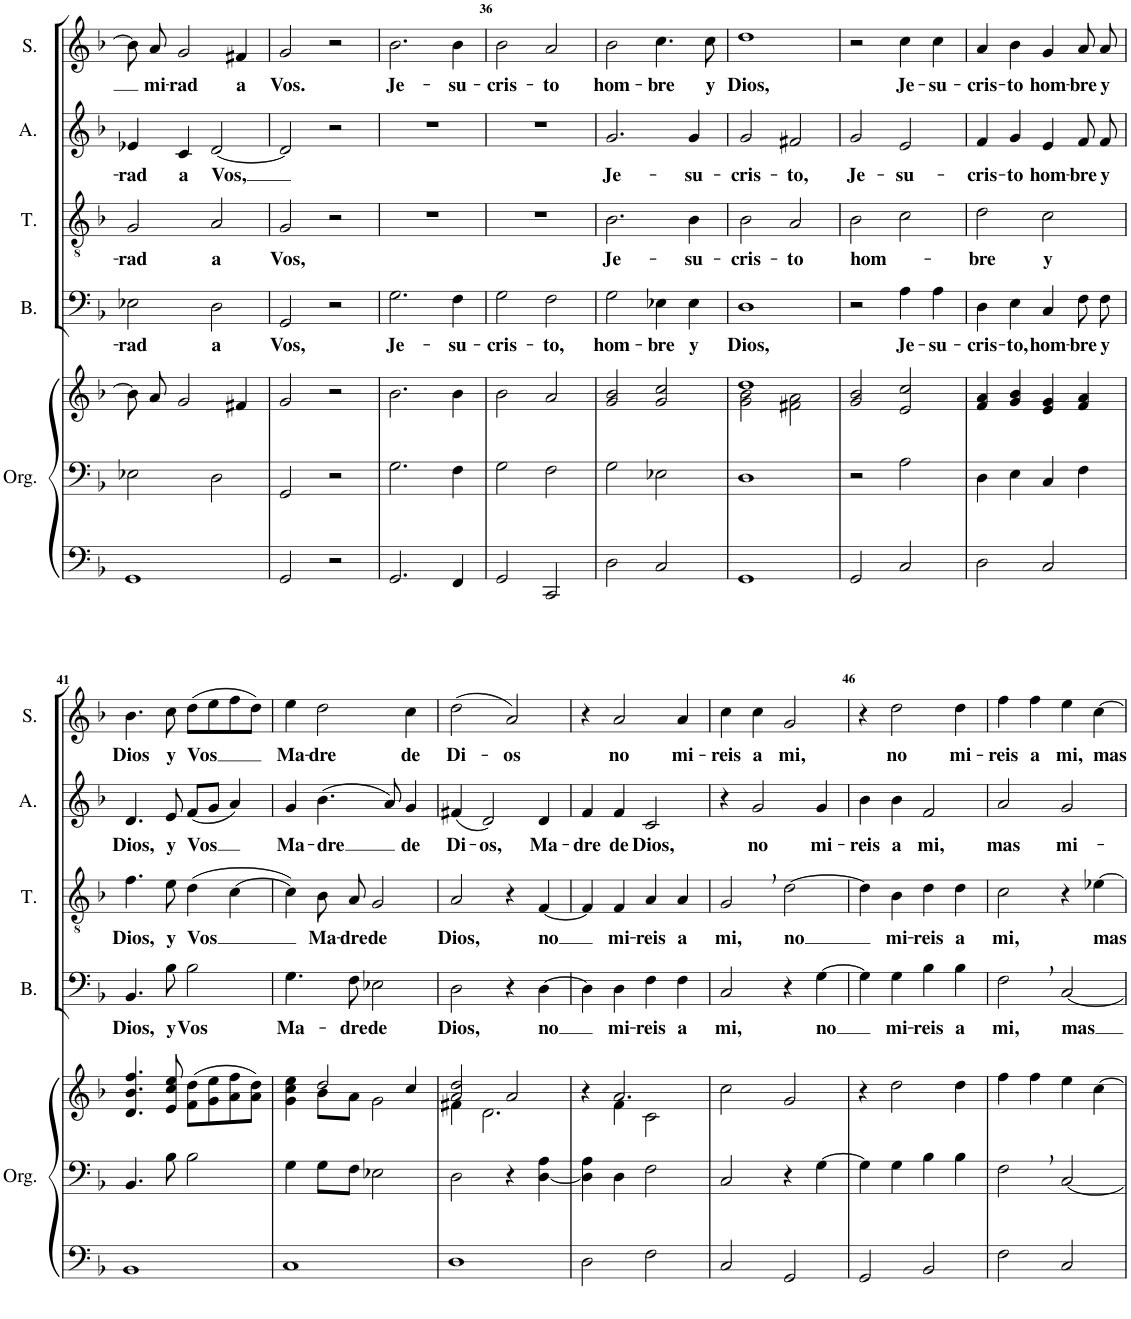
**kern	**kern	**kern	**kern	**text	**kern	**text	**kern	**text	**kern	**text
*part5	*part5	*part5	*part4	*part4	*part3	*part3	*part2	*part2	*part1	*part1
*staff7	*staff6	*staff5	*staff4	*staff4	*staff3	*staff3	*staff2	*staff2	*staff1	*staff1
*I"Orgue	*	*	*I"Bass	*	*I"Ténor	*	*I"Alto	*	*I"Soprano	*
*I'Org.	*	*	*I'B.	*	*I'T.	*	*I'A.	*	*I'S.	*
!!LO:PB:g=z
*clefF4	*clefF4	*clefG2	*clefF4	*	*clefGv2	*	*clefG2	*	*clefG2	*
*k[b-]	*k[b-]	*k[b-]	*k[b-]	*	*k[b-]	*	*k[b-]	*	*k[b-]	*
*M2/2	*M2/2	*M2/2	*M2/2	*	*M2/2	*	*M2/2	*	*M2/2	*
*met(c|)	*met(c|)	*met(c|)	*met(c|)	*	*met(c|)	*	*met(c|)	*	*met(c|)	*
=33	=33	=33	=33	=33	=33	=33	=33	=33	=33	=33
!	!	!	!	!LO:LY:b	!	!LO:LY:b	!	!LO:LY:b	!	!
1GG	2E-X\	8b-\]	2E-X\	-rad	2G/	-rad	4e-X/	-rad	8b-\]	.
!	!	!	!	!	!	!	!	!	!	!LO:LY:b
.	.	8a/	.	.	.	.	.	.	8a/	mi-
!	!	!	!	!	!	!	!	!LO:LY:b	!	!LO:LY:b
.	.	2g/	.	.	.	.	4c/	a	2g/	-rad
!	!	!	!	!LO:LY:b	!	!LO:LY:b	!	!LO:LY:b	!	!
.	2D\	.	2D\	a	2A/	a	[2d/	Vos,	.	.
!	!	!	!	!	!	!	!	!	!	!LO:LY:b
.	.	4f#X/	.	.	.	.	.	.	4f#X/	a
=34	=34	=34	=34	=34	=34	=34	=34	=34	=34	=34
!	!	!	!	!LO:LY:b	!	!LO:LY:b	!	!	!	!LO:LY:b
2GG/	2GG/	2g/	2GG/	Vos,	2G/	Vos,	2d/]	.	2g/	Vos.
2r	2r	2r	2r	.	2r	.	2r	.	2r	.
=35	=35	=35	=35	=35	=35	=35	=35	=35	=35	=35
!	!	!	!	!LO:LY:b	!	!	!	!	!	!LO:LY:b
2.GG/	2.G\	2.b-\	2.G\	Je-	1r	.	1r	.	2.b-\	Je-
!	!	!	!	!LO:LY:b	!	!	!	!	!	!LO:LY:b
4FF/	4F\	4b-\	4F\	-su-	.	.	.	.	4b-\	-su-
=36	=36	=36	=36	=36	=36	=36	=36	=36	=36	=36
!	!	!	!	!LO:LY:b	!	!	!	!	!	!LO:LY:b
2GG/	2G\	2b-\	2G\	-cris-	1r	.	1r	.	2b-\	-cris-
!	!	!	!	!LO:LY:b	!	!	!	!	!	!LO:LY:b
2CC/	2F\	2a/	2F\	-to,	.	.	.	.	2a/	-to
=37	=37	=37	=37	=37	=37	=37	=37	=37	=37	=37
!	!	!	!	!LO:LY:b	!	!LO:LY:b	!	!LO:LY:b	!	!LO:LY:b
2D\	2G\	2g/ 2b-/	2G\	hom-	2.B-\	Je-	2.g/	Je-	2b-\	hom-
!	!	!	!	!LO:LY:b	!	!	!	!	!	!LO:LY:b
2C/	2E-X\	2g/ 2cc/	4E-X\	-bre	.	.	.	.	4.cc\	-bre
!	!	!	!	!LO:LY:b	!	!LO:LY:b	!	!LO:LY:b	!	!
.	.	.	4E-\	y	4B-\	-su-	4g/	-su-	.	.
!	!	!	!	!	!	!	!	!	!	!LO:LY:b
.	.	.	.	.	.	.	.	.	8cc\	y
=38	=38	=38	=38	=38	=38	=38	=38	=38	=38	=38
*	*	*^	*	*	*	*	*	*	*	*
!	!	!	!	!	!LO:LY:b	!	!LO:LY:b	!	!LO:LY:b	!	!LO:LY:b
1GG	1D	1dd	2g\ 2b-\	1D	Dios,	2B-\	-cris-	2g/	-cris-	1dd	Dios,
!	!	!	!	!	!	!	!LO:LY:b	!	!LO:LY:b	!	!
.	.	.	2f#X\ 2a\	.	.	2A/	-to	2f#X/	-to,	.	.
=39	=39	=39	=39	=39	=39	=39	=39	=39	=39	=39	=39
!	!	!	!	!	!	!	!LO:LY:b	!	!LO:LY:b	!	!
*	*	*v	*v	*	*	*	*	*	*	*	*
2GG/	2r	2g/ 2b-/	2r	.	2B-\	hom-	2g/	Je-	2r	.
!	!	!	!	!LO:LY:b	!	!	!	!LO:LY:b	!	!LO:LY:b
2C/	2A\	2e/ 2cc/	4A\	Je-	2c\	.	2e/	-su-	4cc\	Je-
!	!	!	!	!LO:LY:b	!	!	!	!	!	!LO:LY:b
.	.	.	4A\	-su-	.	.	.	.	4cc\	-su-
=40	=40	=40	=40	=40	=40	=40	=40	=40	=40	=40
!	!	!	!	!LO:LY:b	!	!LO:LY:b	!	!LO:LY:b	!	!LO:LY:b
2D\	4D\	4f/ 4a/	4D\	-cris-	2d\	-bre	4f/	-cris-	4a/	-cris-
!	!	!	!	!LO:LY:b	!	!	!	!LO:LY:b	!	!LO:LY:b
.	4E\	4g/ 4b-/	4E\	-to,	.	.	4g/	-to	4b-\	-to
!	!	!	!	!LO:LY:b	!	!LO:LY:b	!	!LO:LY:b	!	!LO:LY:b
2C/	4C/	4e/ 4g/	4C/	hom-	2c\	y	4e/	hom-	4g/	hom-
!	!	!	!	!LO:LY:b	!	!	!	!LO:LY:b	!	!LO:LY:b
.	4F\	4f/ 4a/	8F\L	-bre	.	.	8f/	-bre	8a/	-bre
!	!	!	!	!LO:LY:b	!	!	!	!LO:LY:b	!	!LO:LY:b
.	.	.	8F\J	y	.	.	8f/	y	8a/	y
!!LO:LB:g=z
=41	=41	=41	=41	=41	=41	=41	=41	=41	=41	=41
!	!	!	!	!LO:LY:b	!	!LO:LY:b	!	!LO:LY:b	!	!LO:LY:b
1BB-	4.BB-/	4.d/ 4.b-/ 4.ff/	4.BB-/	Dios,	4.f\	Dios,	4.d/	Dios,	4.b-\	Dios
!	!	!	!	!LO:LY:b	!	!LO:LY:b	!	!LO:LY:b	!	!LO:LY:b
.	8B-\	8e/ 8cc/ 8ee/	8B-\	y	8e\	y	8e/	y	8cc\	y
!	!	!	!	!LO:LY:b	!	!LO:LY:b	!	!LO:LY:b	!	!LO:LY:b
.	2B-\	(8f\ 8dd\L	2B-\	Vos	(4d\	Vos	(8f/L	Vos	(8dd\L	Vos
.	.	8g\ 8ee\	.	.	.	.	8g/J	.	8ee\	.
.	.	8a\ 8ff\	.	.	[4c\	.	4a/)	.	8ff\	.
.	.	8a\ 8dd\J)	.	.	.	.	.	.	8dd\J)	.
=42	=42	=42	=42	=42	=42	=42	=42	=42	=42	=42
*	*	*^	*	*	*	*	*	*	*	*
!	!	!	!	!	!LO:LY:b	!	!	!	!LO:LY:b	!	!LO:LY:b
1C	4G\	4g\ 4cc\ 4ee\	4ryy	4.G\	Ma-	4c\])	.	4g/	Ma-	4ee\	Ma-
!	!	!	!	!	!	!	!LO:LY:b	!	!LO:LY:b	!	!LO:LY:b
.	8G\L	2dd/	8b-\L	.	.	8B-/L	Ma-	(4.b-\	-dre	2dd\	-dre
!	!	!	!	!	!LO:LY:b	!	!LO:LY:b	!	!	!	!
.	8F\J	.	8a\J	8F\	-dre	8A/J	-dre	.	.	.	.
!	!	!	!	!	!LO:LY:b	!	!LO:LY:b	!	!	!	!
.	2E-X\	.	2g\	2E-X\	de	2G/	de	.	.	.	.
.	.	.	.	.	.	.	.	8a/)	.	.	.
!	!	!	!	!	!	!	!	!	!LO:LY:b	!	!LO:LY:b
.	.	4cc/	.	.	.	.	.	4g/	de	4cc\	de
=43	=43	=43	=43	=43	=43	=43	=43	=43	=43	=43	=43
!	!	!	!	!	!LO:LY:b	!	!LO:LY:b	!	!LO:LY:b	!	!LO:LY:b
1D	2D\	2a/ 2dd/	4f#X\	2D\	Dios,	2A/	Dios,	(4f#X/	Di-	(2dd\	Di-
!	!	!	!	!	!	!	!	!	!LO:LY:b	!	!
.	.	.	2.d\	.	.	.	.	2d/)	-os,	.	.
!	!	!	!	!	!	!	!	!	!	!	!LO:LY:b
.	4r	2a/	.	4r	.	4r	.	.	.	2a/)	-os
!	!	!	!	!	!LO:LY:b	!	!LO:LY:b	!	!LO:LY:b	!	!
.	[4D\ 4A\	.	.	[4D\	no	[4F/	no	4d/	Ma-	.	.
=44	=44	=44	=44	=44	=44	=44	=44	=44	=44	=44	=44
!	!	!	!	!	!	!	!	!	!LO:LY:b	!	!
2D\	4D\] 4A\	4r	4ryy	4D\]	.	4F/]	.	4f/	-dre	4r	.
!	!	!	!	!	!LO:LY:b	!	!LO:LY:b	!	!LO:LY:b	!	!LO:LY:b
.	4D\	2.a/	4f\	4D\	mi-	4F/	mi-	4f/	de	2a/	no
!	!	!	!	!	!LO:LY:b	!	!LO:LY:b	!	!LO:LY:b	!	!
2F\	2F\	.	2c\	4F\	-reis	4A/	-reis	2c/	Dios,	.	.
!	!	!	!	!	!LO:LY:b	!	!LO:LY:b	!	!	!	!LO:LY:b
.	.	.	.	4F\	a	4A/	a	.	.	4a/	mi-
*	*	*v	*v	*	*	*	*	*	*	*	*
=45	=45	=45	=45	=45	=45	=45	=45	=45	=45	=45
!	!	!	!	!LO:LY:b	!	!LO:LY:b	!	!	!	!LO:LY:b
2C/	2C/	2cc\	2C/	mi,	2G,/	mi,	4r	.	4cc\	-reis
!	!	!	!	!	!	!	!	!LO:LY:b	!	!LO:LY:b
.	.	.	.	.	.	.	2g/	no	4cc\	a
!	!	!	!	!	!	!LO:LY:b	!	!	!	!LO:LY:b
2GG/	4r	2g/	4r	.	[2d\	no	.	.	2g/	mi,
!	!	!	!	!LO:LY:b	!	!	!	!LO:LY:b	!	!
.	[4G\	.	[4G\	no	.	.	4g/	mi-	.	.
=46	=46	=46	=46	=46	=46	=46	=46	=46	=46	=46
!	!	!	!	!	!	!	!	!LO:LY:b	!	!
2GG/	4G\]	4r	4G\]	.	4d\]	.	4b-\	-reis	4r	.
!	!	!	!	!LO:LY:b	!	!LO:LY:b	!	!LO:LY:b	!	!LO:LY:b
.	4G\	2dd\	4G\	mi-	4B-\	mi-	4b-\	a	2dd\	no
!	!	!	!	!LO:LY:b	!	!LO:LY:b	!	!LO:LY:b	!	!
2BB-/	4B-\	.	4B-\	-reis	4d\	-reis	2f/	mi,	.	.
!	!	!	!	!LO:LY:b	!	!LO:LY:b	!	!	!	!LO:LY:b
.	4B-\	4dd\	4B-\	a	4d\	a	.	.	4dd\	mi-
=47	=47	=47	=47	=47	=47	=47	=47	=47	=47	=47
!	!	!	!	!LO:LY:b	!	!LO:LY:b	!	!LO:LY:b	!	!LO:LY:b
2F\	2F,\	4ff\	2F,\	mi,	2c\	mi,	2a/	mas	4ff\	-reis
!	!	!	!	!	!	!	!	!	!	!LO:LY:b
.	.	4ff\	.	.	.	.	.	.	4ff\	a
!	!	!	!	!LO:LY:b	!	!	!	!LO:LY:b	!	!LO:LY:b
2C/	[2C/	4ee\	[2C/	mas	4r	.	2g/	mi-	4ee\	mi,
!	!	!	!	!	!	!LO:LY:b	!	!	!	!LO:LY:b
.	.	[4cc\	.	.	[4e-X\	mas	.	.	[4cc\	mas
=	=	=	=	=	=	=	=	=	=	=
*-	*-	*-	*-	*-	*-	*-	*-	*-	*-	*-
